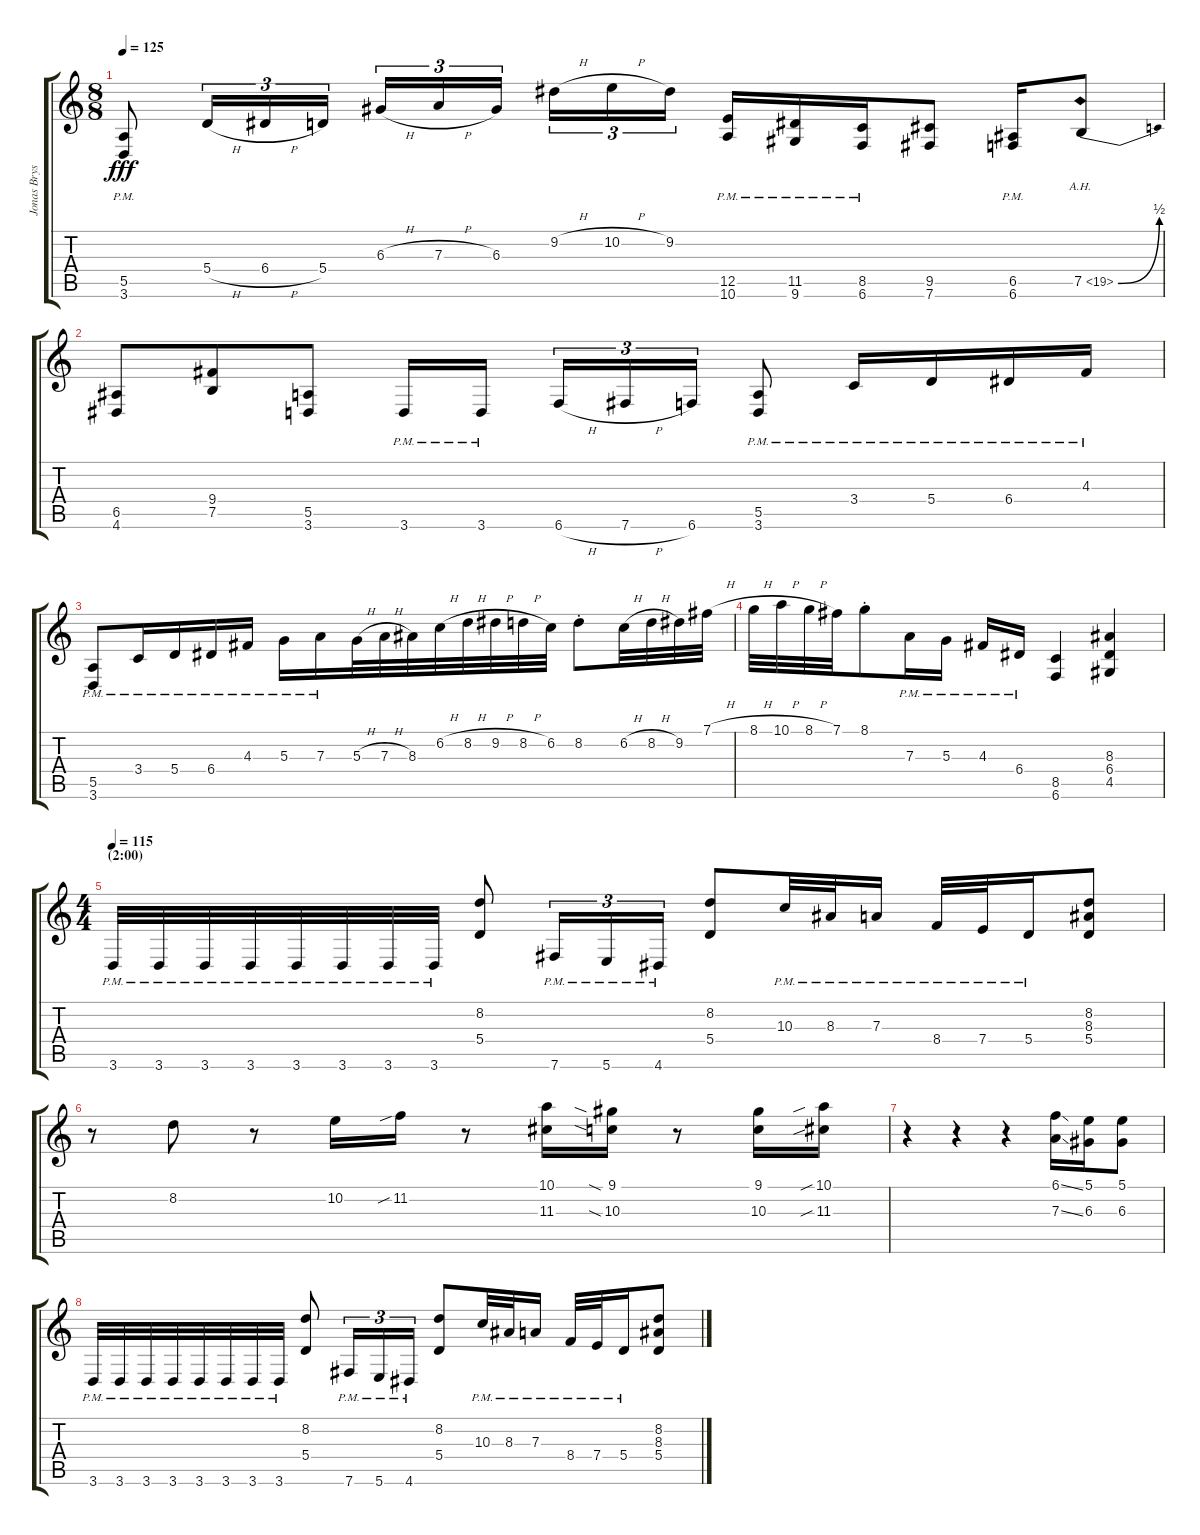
\track ("Jonas Bryssling" "Jonas Brys") {instrument distortionguitar}
\staff {score tabs}
\tuning (B3 Gb3 D3 A2 E2 B1) {hide}
\ts (8 8)
\tempo 125
\clef g2
\ks c
(5.5{pm} 3.6{pm}).8{dy fff} 5.4{h}.16{tu (3 2)} 6.4{h}.16{tu (3 2)} 5.4.16{tu (3 2)} 6.3{h}.16{tu (3 2)} 7.3{h}.16{tu (3 2)} 6.3.16{tu (3 2)} 9.2{h}.16{tu (3 2)} 10.2{h}.16{tu (3 2)} 9.2.16{tu (3 2)} (12.5{pm} 10.6{pm}).16 (11.5{pm} 9.6{pm}).16 (8.5{pm} 6.6{pm}).16 (9.5 7.6).8 (6.5{pm} 6.6{pm}).16 7.5{be (bend 0 0 60 2) ah 12}.8 |
(6.5 4.6).8 (9.4 7.5).8 (5.5 3.6).8 3.6{pm}.16 3.6{pm}.16 6.6{h}.16{tu (3 2)} 7.6{h}.16{tu (3 2)} 6.6.16{tu (3 2)} (5.5{pm} 3.6{pm}).8 3.4{pm}.16 5.4{pm}.16 6.4{pm}.16 4.3{pm}.16 |
(5.5{pm} 3.6{pm}).8 3.4{pm}.16 5.4{pm}.16 6.4{pm}.16 4.3{pm}.16 5.3{pm}.16 7.3{pm}.16 5.3{h}.32 7.3{h}.32 8.3.32 6.2{h}.32 8.2{h}.32 9.2{h}.32 8.2{h}.32 6.2.32 8.2{st}.8 6.2{h}.32 8.2{h}.32 9.2.32 7.1{h}.32 |
8.1{h}.32 10.1{h}.32 8.1{h}.32 7.1.32 8.1{st}.8 7.3{pm}.16 5.3{pm}.16 4.3{pm}.16 6.4{pm}.16 (8.5 6.6).4 (8.3 6.4 4.5).4 |
\ts (4 4)
\section ("" "(2:00)")
\tempo 115
3.6{pm}.32 3.6{pm}.32 3.6{pm}.32 3.6{pm}.32 3.6{pm}.32 3.6{pm}.32 3.6{pm}.32 3.6{pm}.32 (8.2 5.4).8 7.6{pm}.16{tu (3 2)} 5.6{pm}.16{tu (3 2)} 4.6{pm}.16{tu (3 2)} (8.2 5.4).8 10.3{pm}.32 8.3{pm}.32 7.3{pm}.16 8.4{pm}.32 7.4{pm}.32 5.4{pm}.16 (8.2 8.3 5.4).8 |
r.8 8.2.8 r.8 10.2.16 11.2{sib}.16 r.8 (10.1 11.3).16 (9.1{sia} 10.3{sia}).16 r.8 (9.1 10.3).16 (10.1{sib} 11.3{sib}).16 |
r.4 r.4 r.4 (6.1{ss} 7.3{ss}).16 (5.1 6.3).16 (5.1 6.3).8 |
3.6{pm}.32 3.6{pm}.32 3.6{pm}.32 3.6{pm}.32 3.6{pm}.32 3.6{pm}.32 3.6{pm}.32 3.6{pm}.32 (8.2 5.4).8 7.6{pm}.16{tu (3 2)} 5.6{pm}.16{tu (3 2)} 4.6{pm}.16{tu (3 2)} (8.2 5.4).8 10.3{pm}.32 8.3{pm}.32 7.3{pm}.16 8.4{pm}.32 7.4{pm}.32 5.4{pm}.16 (8.2 8.3 5.4).8
